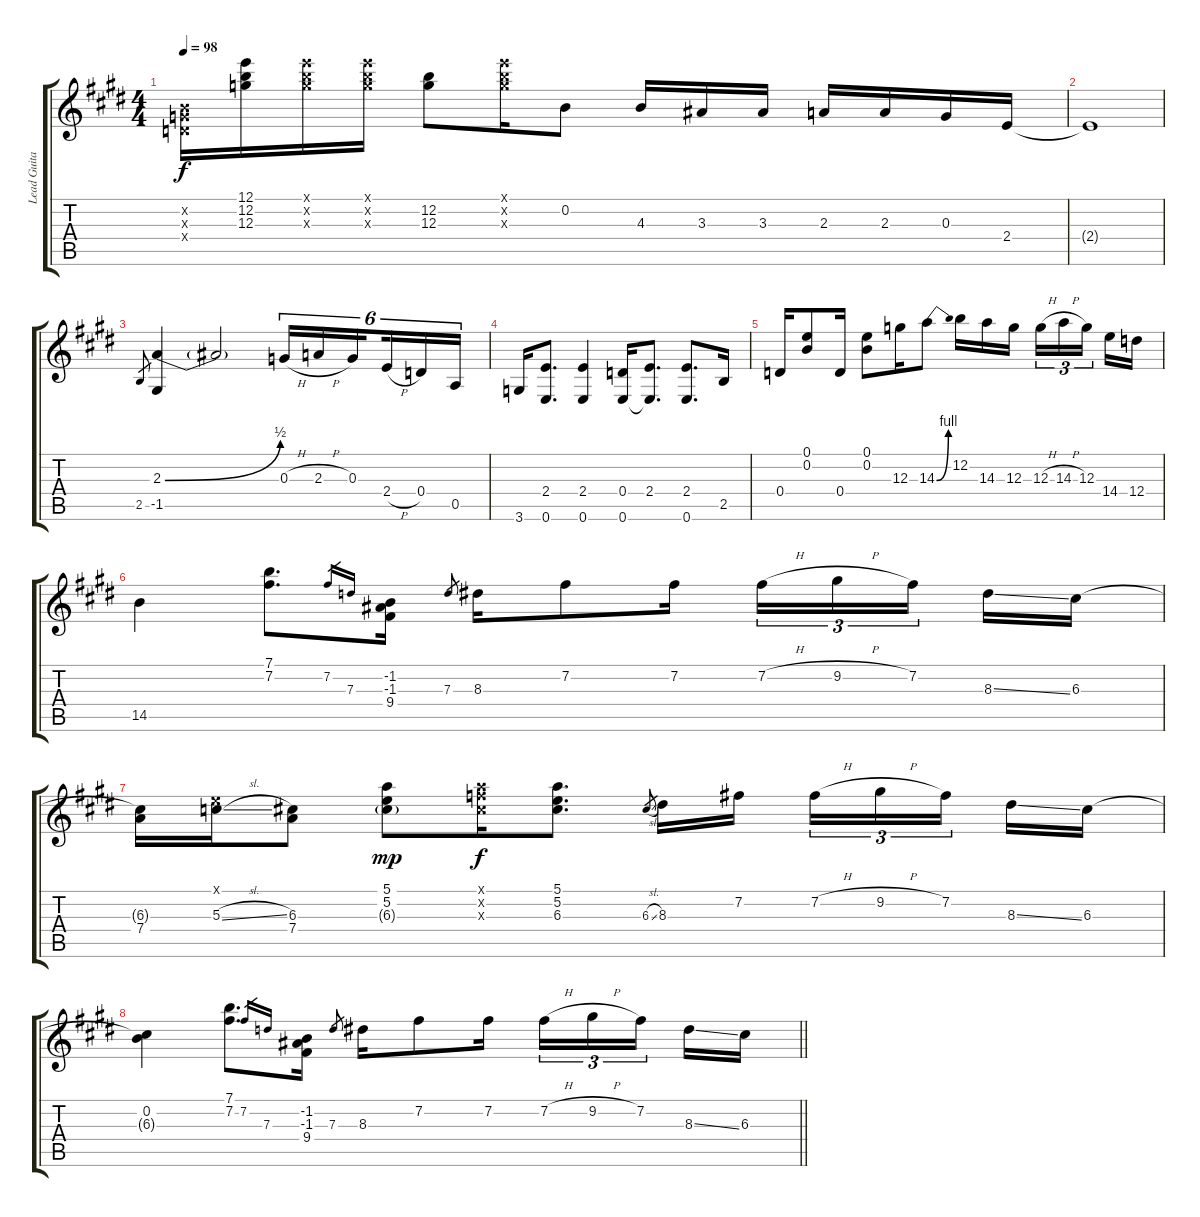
\track ("Lead Guitar" "Lead Guita") {instrument overdrivenguitar}
\staff {score tabs}
\tuning (E4 B3 G3 D3 A2 E2) {hide}
\ts (4 4)
\tempo 98
\clef g2
\ks e
(0.2{x} 0.3{x} 0.4{x}).16{dy f} (12.1 12.2 12.3).16 (12.1{x} 12.2{x} 12.3{x}).16 (12.1{x} 12.2{x} 12.3{x}).16 (12.2 12.3).8 (12.1{x} 12.2{x} 12.3{x}).16 0.2.8 4.3.16 3.3.16 3.3.16 2.3.16 2.3.16 0.3.16 2.4.16 |
2.4{t}.1 |
2.5.8{gr} (2.3{be (bend 0 0 60 2)} -1.5).4 2.3{t}.2 0.3{h}.16{tu (6 4)} 2.3{h}.16{tu (6 4)} 0.3.16{tu (6 4) beam splitsecondary} 2.4{h}.16{tu (6 4)} 0.4.16{tu (6 4)} 0.5.16{tu (6 4)} |
3.6.16 (2.4 0.6).8{d} (2.4 0.6).4 (0.4 0.6).16 (2.4 0.6{t}).8{d} (2.4 0.6).8{d} 2.5.16 |
0.4.16 (0.1 0.2).8 0.4.16 (0.1 0.2).8 12.3.16 14.3{be (bend 0 0 60 4)}.8 12.2.16 14.3.16 12.3.16 12.3{h}.16{tu (3 2)} 14.3{h}.16{tu (3 2)} 12.3.16{tu (3 2) beam splitsecondary} 14.4.16 12.4.16 |
14.5.4 (7.1 7.2).8{d} 7.2.16{gr} 7.3.16{gr} (-1.2 -1.3 9.4).16 7.3.8{gr} 8.3.16 7.2.8 7.2.16 7.2{h}.16{tu (3 2)} 9.2{h}.16{tu (3 2)} 7.2.16{tu (3 2) beam splitsecondary} 8.3{ss}.16 6.3.16 |
(6.3{t} 7.4).16 (0.1{x} 5.3{sl}).16 (6.3 7.4).8 (5.1 5.2 6.3{g}).8{dy mp} (5.1{x} 6.2{x} 6.3{x}).16{dy f} (5.1 5.2 6.3).8{d} 6.3{sl}.8{gr} 8.3.16 7.2.16 7.2{h}.16{tu (3 2)} 9.2{h}.16{tu (3 2)} 7.2.16{tu (3 2) beam splitsecondary} 8.3{ss}.16 6.3.16 |
\barLineRight lightlight
(0.2 6.3{t}).4 (7.1 7.2).8{d} 7.2.16{gr} 7.3.16{gr} (-1.2 -1.3 9.4).16 7.3.8{gr} 8.3.16 7.2.8 7.2.16 7.2{h}.16{tu (3 2)} 9.2{h}.16{tu (3 2)} 7.2.16{tu (3 2) beam splitsecondary} 8.3{ss}.16 6.3.16
